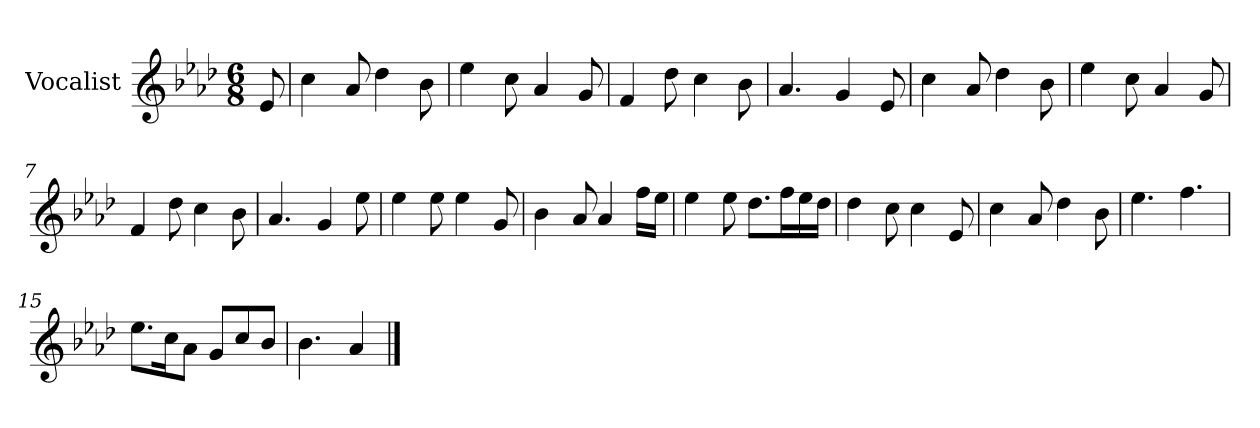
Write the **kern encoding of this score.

**kern
*part1
*staff1
*I"Vocalist
*k[b-e-a-d-]
*A-:
*M6/8
=
8e-
=1
4cc
8a-
4dd-
8b-
=2
4ee-
8cc
4a-
8g
=3
4f
8dd-
4cc
8b-
=4
4.a-
4g
8e-
=5
4cc
8a-
4dd-
8b-
=6
4ee-
8cc
4a-
8g
=7
4f
8dd-
4cc
8b-
=8
4.a-
4g
8ee-
=9
4ee-
8ee-
4ee-
8g
=10
4b-
8a-
4a-
16ffLL
16ee-JJ
=11
4ee-
8ee-
8.dd-L
16ffL
16ee-
16dd-JJ
=12
4dd-
8cc
4cc
8e-
=13
4cc
8a-
4dd-
8b-
=14
4.ee-
4.ff
=15
8.ee-L
16ccK
8a-J
8gL
8cc
8b-J
=16
4.b-
4a-
==
*-
